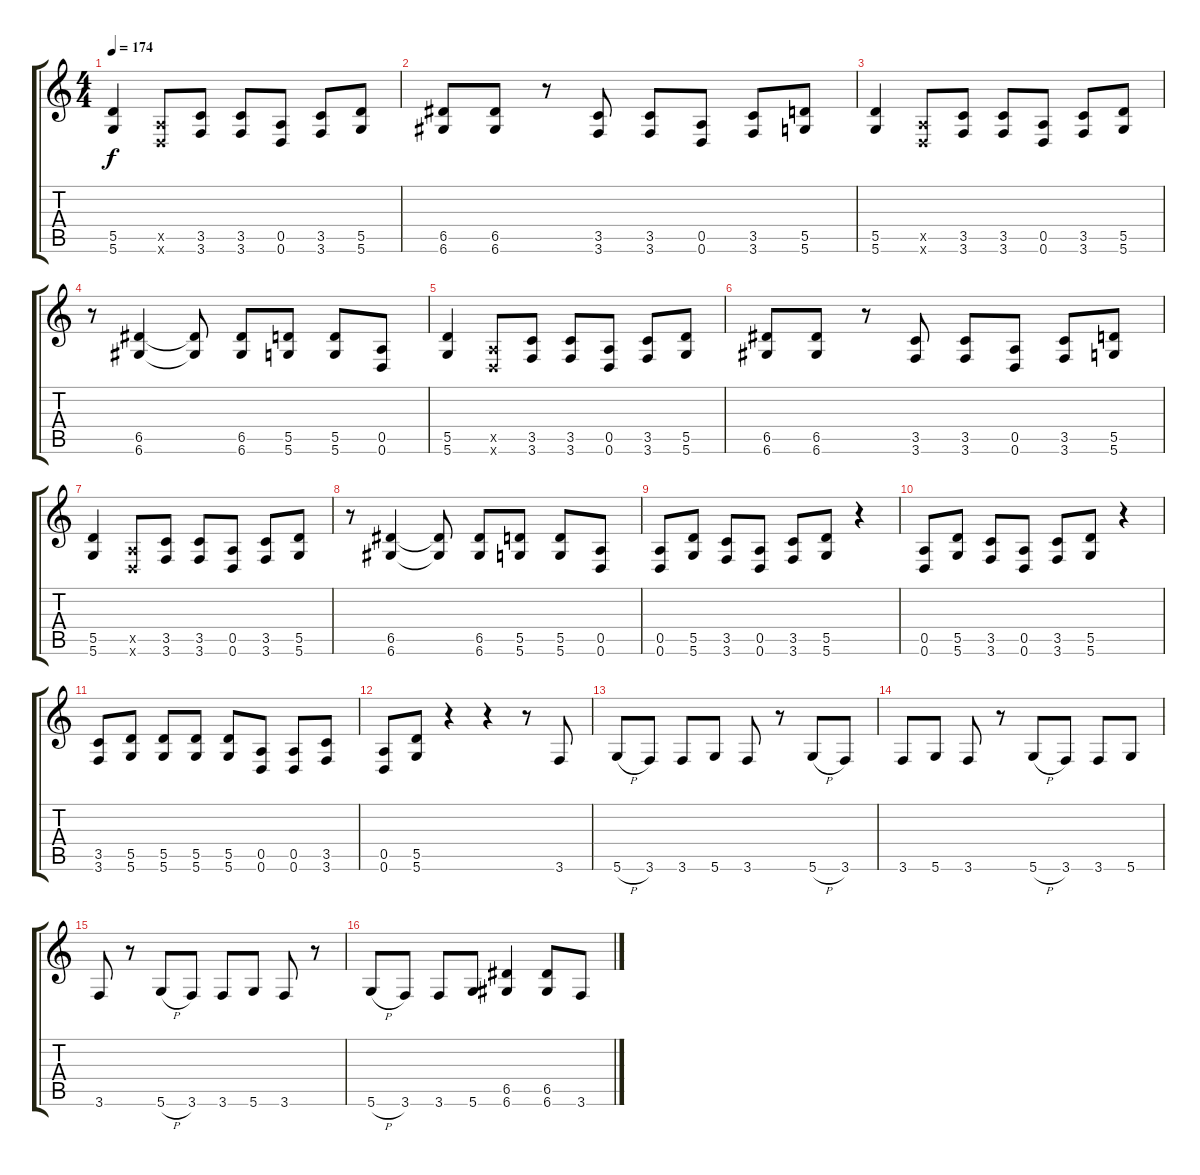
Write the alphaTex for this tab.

\track "" {instrument distortionguitar}
\staff {score tabs}
\tuning (E4 B3 G3 D3 A2 D2) {hide}
\ts (4 4)
\tempo 174
\clef g2
\ks c
(5.5 5.6).4{dy f} (0.5{x} 0.6{x}).8 (3.5 3.6).8 (3.5 3.6).8 (0.5 0.6).8 (3.5 3.6).8 (5.5 5.6).8 |
(6.5 6.6).8 (6.5 6.6).8 r.8 (3.5 3.6).8 (3.5 3.6).8 (0.5 0.6).8 (3.5 3.6).8 (5.5 5.6).8 |
(5.5 5.6).4 (0.5{x} 0.6{x}).8 (3.5 3.6).8 (3.5 3.6).8 (0.5 0.6).8 (3.5 3.6).8 (5.5 5.6).8 |
r.8 (6.5 6.6).4 (6.5{t} 6.6{t}).8 (6.5 6.6).8 (5.5 5.6).8 (5.5 5.6).8 (0.5 0.6).8 |
(5.5 5.6).4 (0.5{x} 0.6{x}).8 (3.5 3.6).8 (3.5 3.6).8 (0.5 0.6).8 (3.5 3.6).8 (5.5 5.6).8 |
(6.5 6.6).8 (6.5 6.6).8 r.8 (3.5 3.6).8 (3.5 3.6).8 (0.5 0.6).8 (3.5 3.6).8 (5.5 5.6).8 |
(5.5 5.6).4 (0.5{x} 0.6{x}).8 (3.5 3.6).8 (3.5 3.6).8 (0.5 0.6).8 (3.5 3.6).8 (5.5 5.6).8 |
r.8 (6.5 6.6).4 (6.5{t} 6.6{t}).8 (6.5 6.6).8 (5.5 5.6).8 (5.5 5.6).8 (0.5 0.6).8 |
(0.5 0.6).8 (5.5 5.6).8 (3.5 3.6).8 (0.5 0.6).8 (3.5 3.6).8 (5.5 5.6).8 r.4 |
(0.5 0.6).8 (5.5 5.6).8 (3.5 3.6).8 (0.5 0.6).8 (3.5 3.6).8 (5.5 5.6).8 r.4 |
(3.5 3.6).8 (5.5 5.6).8 (5.5 5.6).8 (5.5 5.6).8 (5.5 5.6).8 (0.5 0.6).8 (0.5 0.6).8 (3.5 3.6).8 |
(0.5 0.6).8 (5.5 5.6).8 r.4 r.4 r.8 3.6.8 |
5.6{h}.8 3.6.8 3.6.8 5.6.8 3.6.8 r.8 5.6{h}.8 3.6.8 |
3.6.8 5.6.8 3.6.8 r.8 5.6{h}.8 3.6.8 3.6.8 5.6.8 |
3.6.8 r.8 5.6{h}.8 3.6.8 3.6.8 5.6.8 3.6.8 r.8 |
5.6{h}.8 3.6.8 3.6.8 5.6.8 (6.5 6.6).4 (6.5 6.6).8 3.6.8
